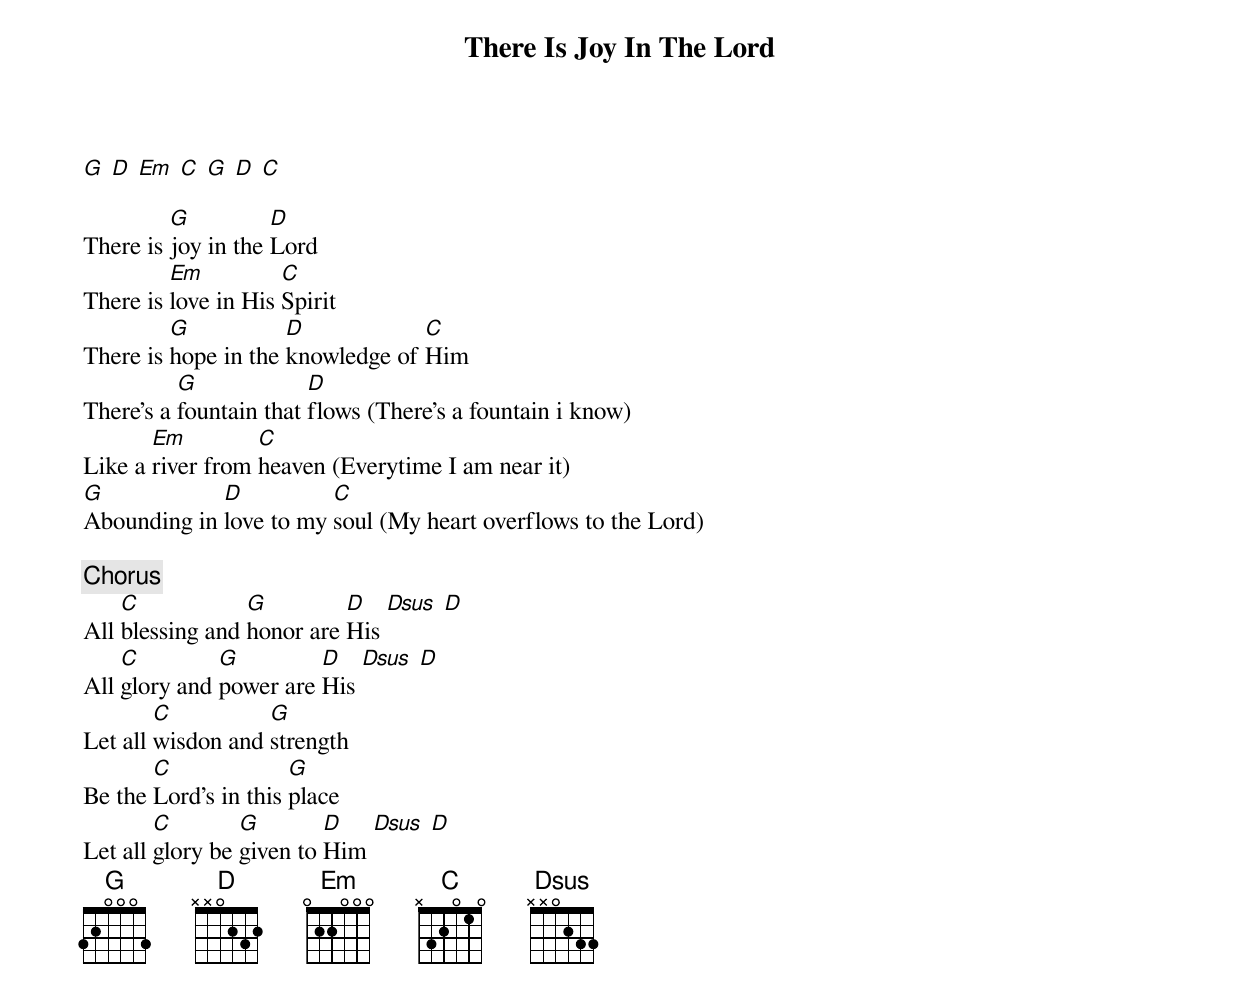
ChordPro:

{Title: There Is Joy In The Lord}
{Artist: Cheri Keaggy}

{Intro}
[G] [D] [Em] [C] [G] [D] [C]

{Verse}
There is [G]joy in the [D]Lord
There is [Em]love in His [C]Spirit
There is [G]hope in the [D]knowledge of [C]Him
There's a [G]fountain that [D]flows (There's a fountain i know)
Like a [Em]river from [C]heaven (Everytime I am near it)
[G]Abounding in [D]love to my [C]soul (My heart overflows to the Lord)

{Chorus}
All [C]blessing and [G]honor are [D]His [Dsus] [D]
All [C]glory and [G]power are [D]His [Dsus] [D]
Let all [C]wisdon and [G]strength
Be the [C]Lord's in this [G]place
Let all [C]glory be [G]given to [D]Him [Dsus] [D]
